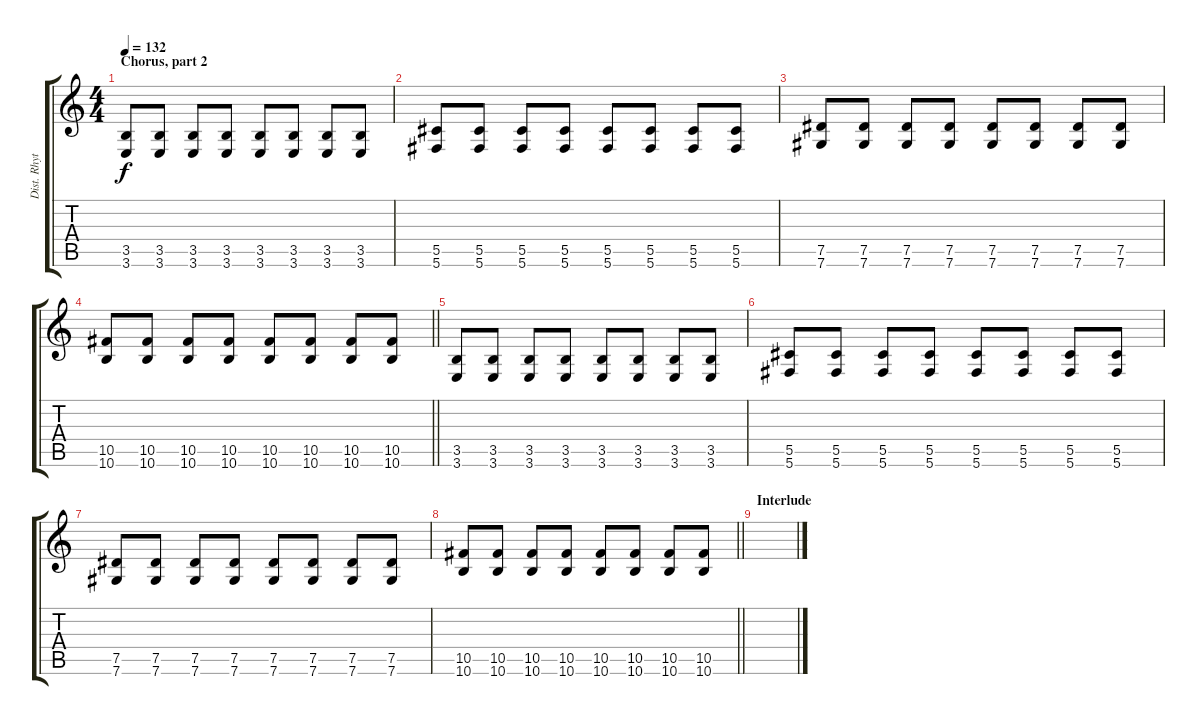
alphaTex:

\track ("Dist. Rhytm Guitar [L]" "Dist. Rhyt") {instrument distortionguitar}
\staff {score tabs}
\tuning (Eb4 Bb3 Gb3 Db3 Ab2 Db2) {hide}
\ts (4 4)
\section ("" "Chorus, part 2")
\tempo 132
\clef g2
\ks c
(3.5 3.6).8{dy f} (3.5 3.6).8 (3.5 3.6).8 (3.5 3.6).8 (3.5 3.6).8 (3.5 3.6).8 (3.5 3.6).8 (3.5 3.6).8 |
(5.5 5.6).8 (5.5 5.6).8 (5.5 5.6).8 (5.5 5.6).8 (5.5 5.6).8 (5.5 5.6).8 (5.5 5.6).8 (5.5 5.6).8 |
(7.5 7.6).8 (7.5 7.6).8 (7.5 7.6).8 (7.5 7.6).8 (7.5 7.6).8 (7.5 7.6).8 (7.5 7.6).8 (7.5 7.6).8 |
\barLineRight lightlight
(10.5 10.6).8 (10.5 10.6).8 (10.5 10.6).8 (10.5 10.6).8 (10.5 10.6).8 (10.5 10.6).8 (10.5 10.6).8 (10.5 10.6).8 |
(3.5 3.6).8 (3.5 3.6).8 (3.5 3.6).8 (3.5 3.6).8 (3.5 3.6).8 (3.5 3.6).8 (3.5 3.6).8 (3.5 3.6).8 |
(5.5 5.6).8 (5.5 5.6).8 (5.5 5.6).8 (5.5 5.6).8 (5.5 5.6).8 (5.5 5.6).8 (5.5 5.6).8 (5.5 5.6).8 |
(7.5 7.6).8 (7.5 7.6).8 (7.5 7.6).8 (7.5 7.6).8 (7.5 7.6).8 (7.5 7.6).8 (7.5 7.6).8 (7.5 7.6).8 |
\barLineRight lightlight
(10.5 10.6).8 (10.5 10.6).8 (10.5 10.6).8 (10.5 10.6).8 (10.5 10.6).8 (10.5 10.6).8 (10.5 10.6).8 (10.5 10.6).8 |
\section ("" "Interlude")
